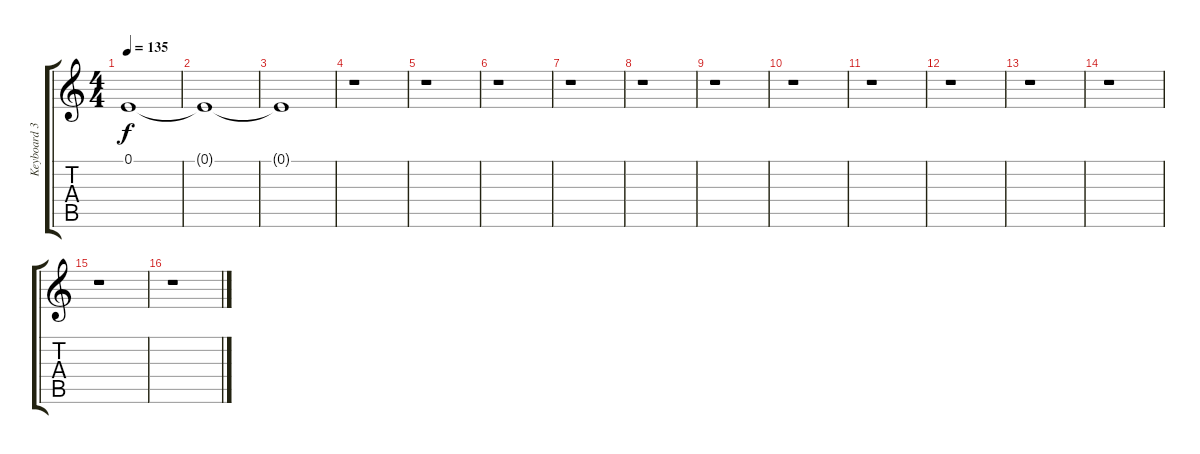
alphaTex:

\track ("Keyboard 3" "Keyboard 3") {instrument synthstrings1}
\staff {score tabs}
\tuning (E4 B3 G3 D3 A2 E2) {hide}
\ts (4 4)
\tempo 135
\clef g2
\ks c
0.1{t}.1{dy f} |
0.1{t}.1 |
0.1{t}.1 |
r.1 |
r.1 |
r.1 |
r.1 |
r.1 |
r.1 |
r.1 |
r.1 |
r.1 |
r.1 |
r.1 |
r.1 |
r.1
